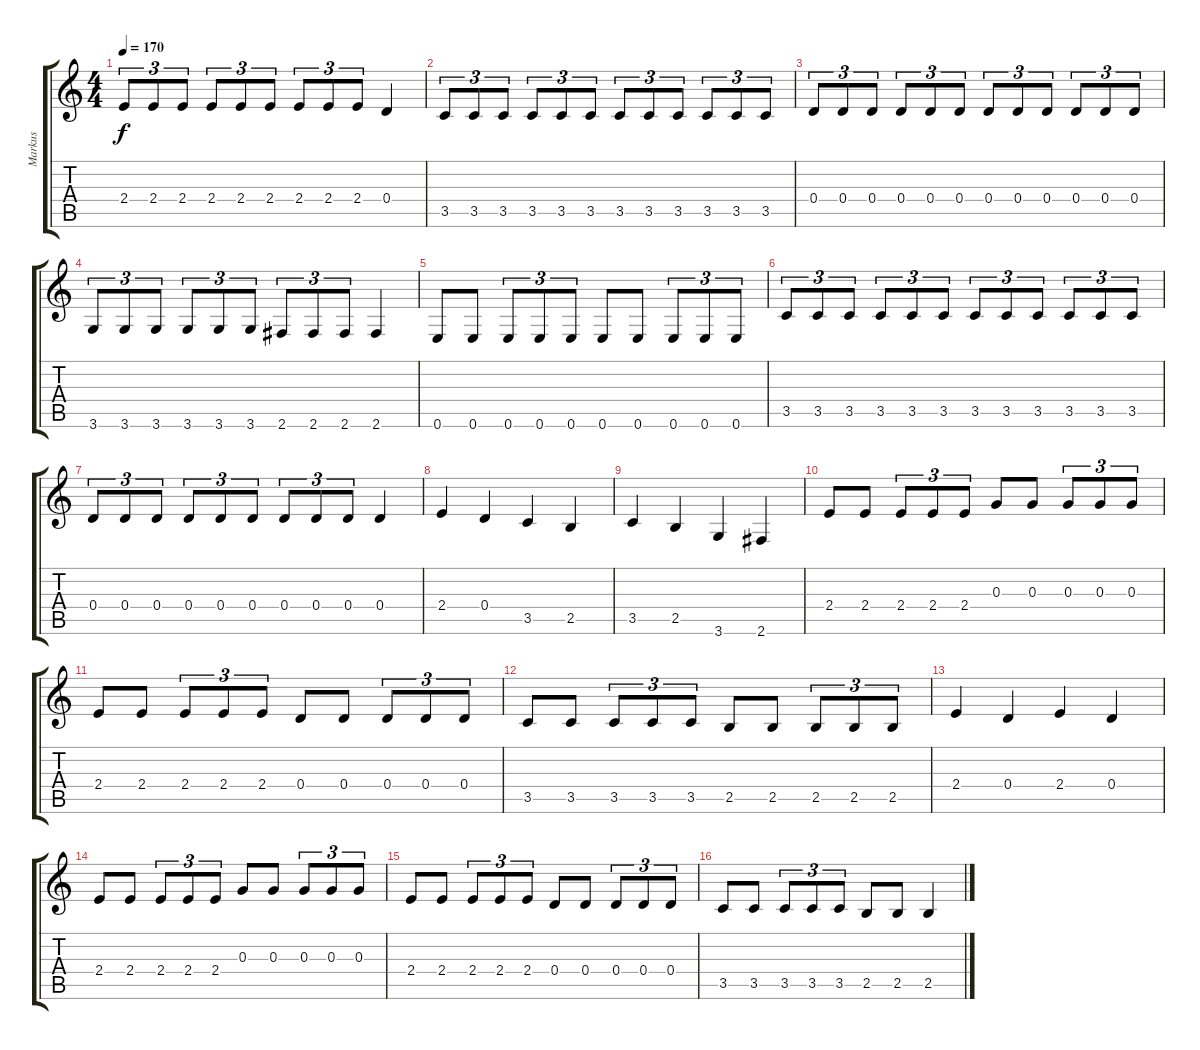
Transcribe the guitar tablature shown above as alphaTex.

\track ("Markus" "Markus") {instrument electricbasspick}
\staff {score tabs}
\tuning (E4 B3 G3 D3 A2 E2) {hide}
\ts (4 4)
\tempo 170
\clef g2
\ks c
2.4.8{tu (3 2) dy f} 2.4.8{tu (3 2)} 2.4.8{tu (3 2)} 2.4.8{tu (3 2)} 2.4.8{tu (3 2)} 2.4.8{tu (3 2)} 2.4.8{tu (3 2)} 2.4.8{tu (3 2)} 2.4.8{tu (3 2)} 0.4.4 |
3.5.8{tu (3 2)} 3.5.8{tu (3 2)} 3.5.8{tu (3 2)} 3.5.8{tu (3 2)} 3.5.8{tu (3 2)} 3.5.8{tu (3 2)} 3.5.8{tu (3 2)} 3.5.8{tu (3 2)} 3.5.8{tu (3 2)} 3.5.8{tu (3 2)} 3.5.8{tu (3 2)} 3.5.8{tu (3 2)} |
0.4.8{tu (3 2)} 0.4.8{tu (3 2)} 0.4.8{tu (3 2)} 0.4.8{tu (3 2)} 0.4.8{tu (3 2)} 0.4.8{tu (3 2)} 0.4.8{tu (3 2)} 0.4.8{tu (3 2)} 0.4.8{tu (3 2)} 0.4.8{tu (3 2)} 0.4.8{tu (3 2)} 0.4.8{tu (3 2)} |
3.6.8{tu (3 2)} 3.6.8{tu (3 2)} 3.6.8{tu (3 2)} 3.6.8{tu (3 2)} 3.6.8{tu (3 2)} 3.6.8{tu (3 2)} 2.6.8{tu (3 2)} 2.6.8{tu (3 2)} 2.6.8{tu (3 2)} 2.6.4 |
0.6.8 0.6.8 0.6.8{tu (3 2)} 0.6.8{tu (3 2)} 0.6.8{tu (3 2)} 0.6.8 0.6.8 0.6.8{tu (3 2)} 0.6.8{tu (3 2)} 0.6.8{tu (3 2)} |
3.5.8{tu (3 2)} 3.5.8{tu (3 2)} 3.5.8{tu (3 2)} 3.5.8{tu (3 2)} 3.5.8{tu (3 2)} 3.5.8{tu (3 2)} 3.5.8{tu (3 2)} 3.5.8{tu (3 2)} 3.5.8{tu (3 2)} 3.5.8{tu (3 2)} 3.5.8{tu (3 2)} 3.5.8{tu (3 2)} |
0.4.8{tu (3 2)} 0.4.8{tu (3 2)} 0.4.8{tu (3 2)} 0.4.8{tu (3 2)} 0.4.8{tu (3 2)} 0.4.8{tu (3 2)} 0.4.8{tu (3 2)} 0.4.8{tu (3 2)} 0.4.8{tu (3 2)} 0.4.4 |
2.4.4 0.4.4 3.5.4 2.5.4 |
3.5.4 2.5.4 3.6.4 2.6.4 |
2.4.8 2.4.8 2.4.8{tu (3 2)} 2.4.8{tu (3 2)} 2.4.8{tu (3 2)} 0.3.8 0.3.8 0.3.8{tu (3 2)} 0.3.8{tu (3 2)} 0.3.8{tu (3 2)} |
2.4.8 2.4.8 2.4.8{tu (3 2)} 2.4.8{tu (3 2)} 2.4.8{tu (3 2)} 0.4.8 0.4.8 0.4.8{tu (3 2)} 0.4.8{tu (3 2)} 0.4.8{tu (3 2)} |
3.5.8 3.5.8 3.5.8{tu (3 2)} 3.5.8{tu (3 2)} 3.5.8{tu (3 2)} 2.5.8 2.5.8 2.5.8{tu (3 2)} 2.5.8{tu (3 2)} 2.5.8{tu (3 2)} |
2.4.4 0.4.4 2.4.4 0.4.4 |
2.4.8 2.4.8 2.4.8{tu (3 2)} 2.4.8{tu (3 2)} 2.4.8{tu (3 2)} 0.3.8 0.3.8 0.3.8{tu (3 2)} 0.3.8{tu (3 2)} 0.3.8{tu (3 2)} |
2.4.8 2.4.8 2.4.8{tu (3 2)} 2.4.8{tu (3 2)} 2.4.8{tu (3 2)} 0.4.8 0.4.8 0.4.8{tu (3 2)} 0.4.8{tu (3 2)} 0.4.8{tu (3 2)} |
3.5.8 3.5.8 3.5.8{tu (3 2)} 3.5.8{tu (3 2)} 3.5.8{tu (3 2)} 2.5.8 2.5.8 2.5.4
